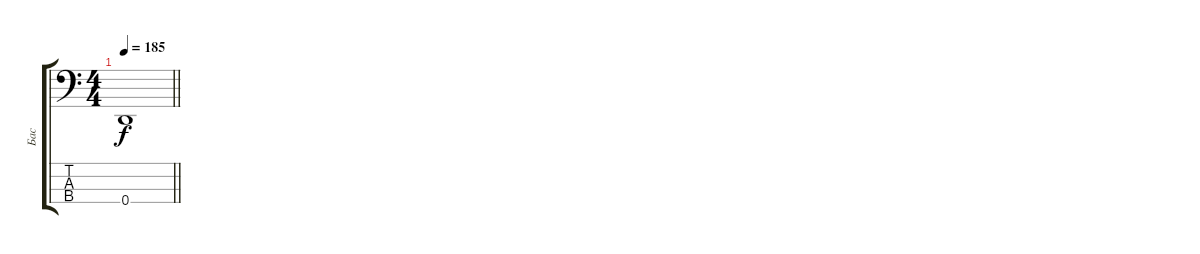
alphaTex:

\track ("Бас" "Бас") {instrument electricbassfinger}
\staff {score tabs}
\tuning (G2 D2 A1 D1) {hide}
\ts (4 4)
\tempo 185
\clef f4
\barLineRight lightlight
\ks c
0.4{t}.1{dy f}
